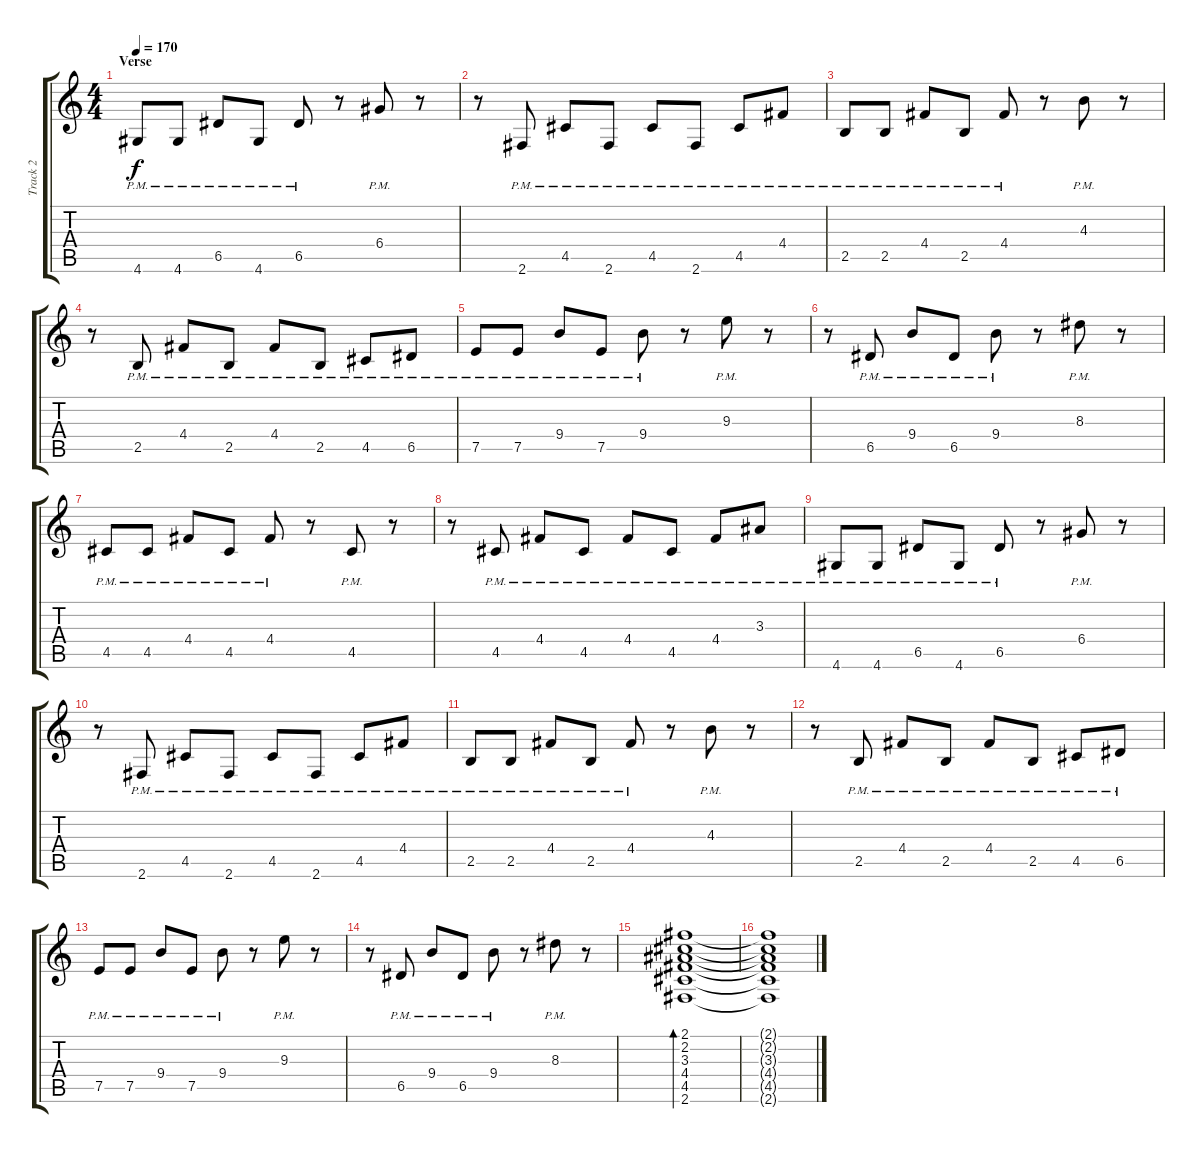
\track ("Track 2" "Track 2") {instrument acousticguitarsteel}
\staff {score tabs}
\tuning (E4 B3 G3 D3 A2 E2) {hide}
\ts (4 4)
\section ("" "Verse")
\tempo 170
\clef g2
\ks c
4.6{pm}.8{dy f} 4.6{pm}.8 6.5{pm}.8 4.6{pm}.8 6.5{pm}.8 r.8 6.4{pm}.8 r.8 |
r.8 2.6{pm}.8 4.5{pm}.8 2.6{pm}.8 4.5{pm}.8 2.6{pm}.8 4.5{pm}.8 4.4{pm}.8 |
2.5{pm}.8 2.5{pm}.8 4.4{pm}.8 2.5{pm}.8 4.4{pm}.8 r.8 4.3{pm}.8 r.8 |
r.8 2.5{pm}.8 4.4{pm}.8 2.5{pm}.8 4.4{pm}.8 2.5{pm}.8 4.5{pm}.8 6.5{pm}.8 |
7.5{pm}.8 7.5{pm}.8 9.4{pm}.8 7.5{pm}.8 9.4{pm}.8 r.8 9.3{pm}.8 r.8 |
r.8 6.5{pm}.8 9.4{pm}.8 6.5{pm}.8 9.4{pm}.8 r.8 8.3{pm}.8 r.8 |
4.5{pm}.8 4.5{pm}.8 4.4{pm}.8 4.5{pm}.8 4.4{pm}.8 r.8 4.5{pm}.8 r.8 |
r.8 4.5{pm}.8 4.4{pm}.8 4.5{pm}.8 4.4{pm}.8 4.5{pm}.8 4.4{pm}.8 3.3{pm}.8 |
4.6{pm}.8 4.6{pm}.8 6.5{pm}.8 4.6{pm}.8 6.5{pm}.8 r.8 6.4{pm}.8 r.8 |
r.8 2.6{pm}.8 4.5{pm}.8 2.6{pm}.8 4.5{pm}.8 2.6{pm}.8 4.5{pm}.8 4.4{pm}.8 |
2.5{pm}.8 2.5{pm}.8 4.4{pm}.8 2.5{pm}.8 4.4{pm}.8 r.8 4.3{pm}.8 r.8 |
r.8 2.5{pm}.8 4.4{pm}.8 2.5{pm}.8 4.4{pm}.8 2.5{pm}.8 4.5{pm}.8 6.5{pm}.8 |
7.5{pm}.8 7.5{pm}.8 9.4{pm}.8 7.5{pm}.8 9.4{pm}.8 r.8 9.3{pm}.8 r.8 |
r.8 6.5{pm}.8 9.4{pm}.8 6.5{pm}.8 9.4{pm}.8 r.8 8.3{pm}.8 r.8 |
(2.1 2.2 3.3 4.4 4.5 2.6).1{bd 240} |
(2.1{t} 2.2{t} 3.3{t} 4.4{t} 4.5{t} 2.6{t}).1
